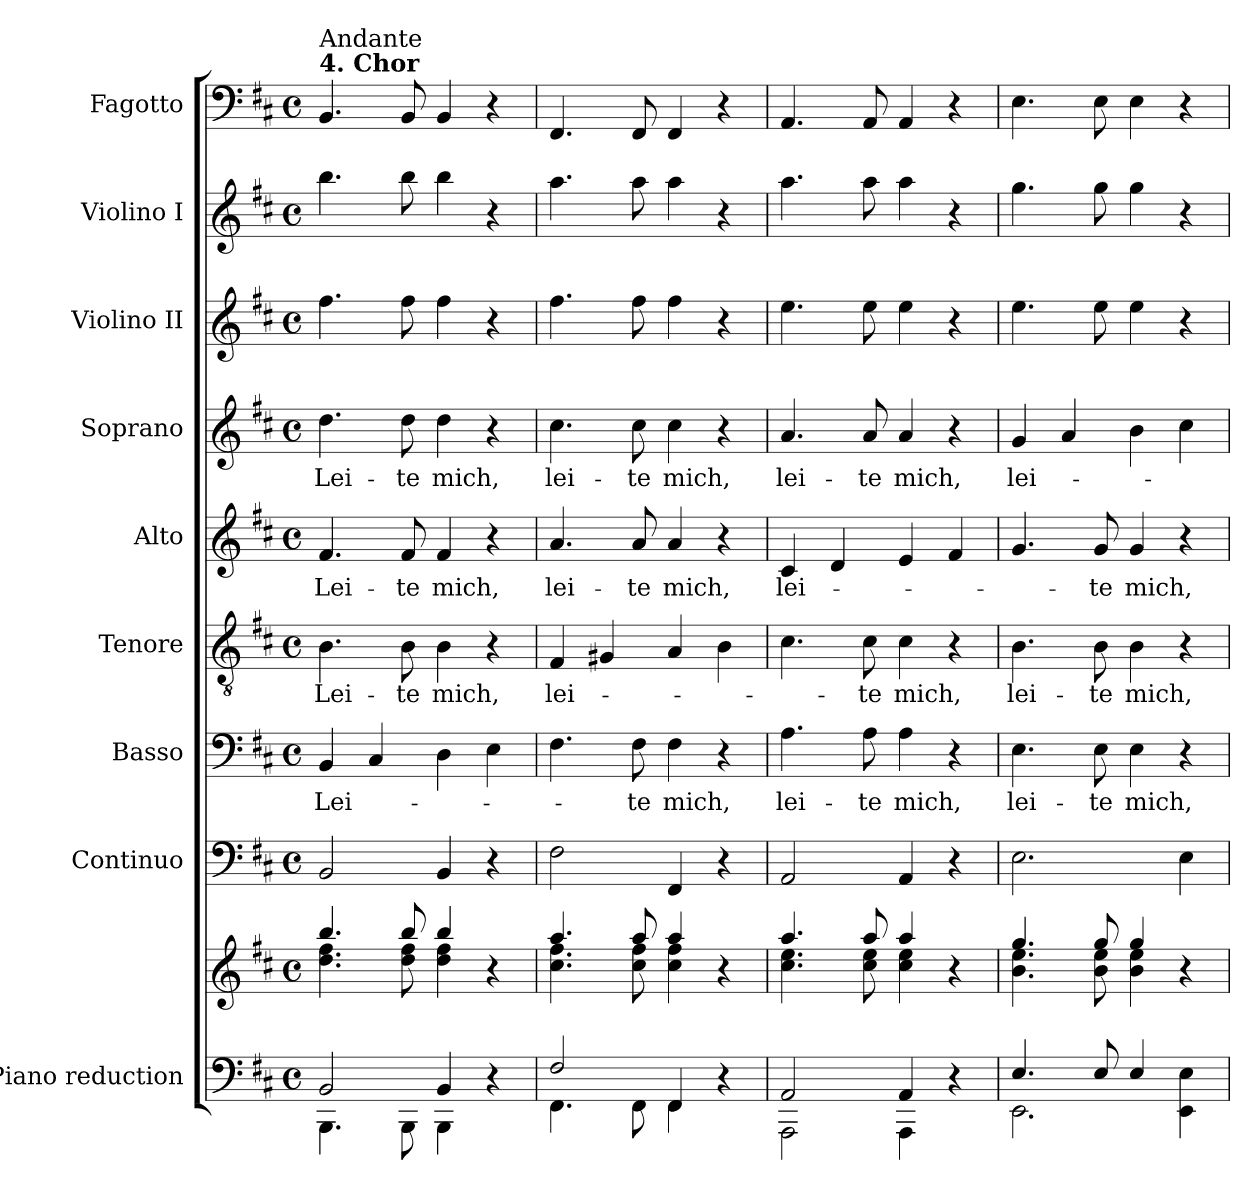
**kern	**kern	**kern	**kern	**text	**kern	**text	**kern	**text	**kern	**text	**kern	**kern	**kern
*part9	*part9	*part8	*part7	*part7	*part6	*part6	*part5	*part5	*part4	*part4	*part3	*part2	*part1
*staff10	*staff9	*staff8	*staff7	*staff7	*staff6	*staff6	*staff5	*staff5	*staff4	*staff4	*staff3	*staff2	*staff1
*I"Piano reduction	*	*I"Continuo	*I"Basso	*	*I"Tenore	*	*I"Alto	*	*I"Soprano	*	*I"Violino II	*I"Violino I	*I"Fagotto
*I'Pno	*	*	*	*	*	*	*	*	*	*	*I'Vln	*I'Vln	*
*clefF4	*clefG2	*clefF4	*clefF4	*	*clefGv2	*	*clefG2	*	*clefG2	*	*clefG2	*clefG2	*clefF4
*k[f#c#]	*k[f#c#]	*k[f#c#]	*k[f#c#]	*	*k[f#c#]	*	*k[f#c#]	*	*k[f#c#]	*	*k[f#c#]	*k[f#c#]	*k[f#c#]
*M4/4	*M4/4	*M4/4	*M4/4	*	*M4/4	*	*M4/4	*	*M4/4	*	*M4/4	*M4/4	*M4/4
*met(c)	*met(c)	*met(c)	*met(c)	*	*met(c)	*	*met(c)	*	*met(c)	*	*met(c)	*met(c)	*met(c)
=1	=1	=1	=1	=1	=1	=1	=1	=1	=1	=1	=1	=1	=1
*^	*^	*	*	*	*	*	*	*	*	*	*	*	*
!	!	!	!	!	!	!	!	!	!	!	!	!	!	!	!LO:TX:a:B:t=4. Chor
!	!	!	!	!	!	!	!	!	!	!	!	!	!	!	!LO:TX:a:t=Andante
!	!	!	!	!	!	!LO:LY:b	!	!LO:LY:b	!	!LO:LY:b	!	!LO:LY:b	!	!	!
2BB/	4.BBB\	4.bb/	4.dd!\ 4.ff#\	2BB/	4BB/	Lei-	4.B\	Lei-	4.f#/	Lei-	4.dd\	Lei-	4.ff#\	4.bb\	4.BB/
.	.	.	.	.	4C#/	.	.	.	.	.	.	.	.	.	.
!	!	!	!	!	!	!	!	!LO:LY:b	!	!LO:LY:b	!	!LO:LY:b	!	!	!
.	8BBB\	8bb/	8dd!\ 8ff#\	.	.	.	8B\	te	8f#/	te	8dd\	te	8ff#\	8bb\	8BB/
!	!	!	!	!	!	!	!	!LO:LY:b	!	!LO:LY:b	!	!LO:LY:b	!	!	!
4BB/	4BBB\	4bb/	4dd!\ 4ff#\	4BB/	4D\	.	4B\	mich,	4f#/	mich,	4dd\	mich,	4ff#\	4bb\	4BB/
4r	4ryy	4r	4ryy	4r	4E\	.	4r	.	4r	.	4r	.	4r	4r	4r
=2	=2	=2	=2	=2	=2	=2	=2	=2	=2	=2	=2	=2	=2	=2	=2
!	!	!	!	!	!	!	!	!LO:LY:b	!	!LO:LY:b	!	!LO:LY:b	!	!	!
2F#/	4.FF#\	4.aa/	4.cc#!\ 4.ff#\	2F#\	4.F#\	.	4F#/	lei-	4.a/	lei-	4.cc#\	lei-	4.ff#\	4.aa\	4.FF#/
.	.	.	.	.	.	.	4G#X/	.	.	.	.	.	.	.	.
!	!	!	!	!	!	!LO:LY:b	!	!	!	!LO:LY:b	!	!LO:LY:b	!	!	!
.	8FF#\	8aa/	8cc#!\ 8ff#\	.	8F#\	-te	.	.	8a/	te	8cc#\	te	8ff#\	8aa\	8FF#/
!	!	!	!	!	!	!LO:LY:b	!	!	!	!LO:LY:b	!	!LO:LY:b	!	!	!
4FF#/	4FF#\	4aa/	4cc#!\ 4ff#\	4FF#/	4F#\	mich,	4A/	.	4a/	mich,	4cc#\	mich,	4ff#\	4aa\	4FF#/
4r	4ryy	4r	4ryy	4r	4r	.	4B\	.	4r	.	4r	.	4r	4r	4r
=3	=3	=3	=3	=3	=3	=3	=3	=3	=3	=3	=3	=3	=3	=3	=3
!	!	!	!	!	!	!LO:LY:b	!	!	!	!LO:LY:b	!	!LO:LY:b	!	!	!
2AA/	2AAA\	4.aa/	4.cc#!\ 4.ee\	2AA/	4.A\	lei-	4.c#\	.	4c#/	lei-	4.a/	lei-	4.ee\	4.aa\	4.AA/
.	.	.	.	.	.	.	.	.	4d/	.	.	.	.	.	.
!	!	!	!	!	!	!LO:LY:b	!	!LO:LY:b	!	!	!	!LO:LY:b	!	!	!
.	.	8aa/	8cc#!\ 8ee\	.	8A\	te	8c#\	-te	.	.	8a/	te	8ee\	8aa\	8AA/
!	!	!	!	!	!	!LO:LY:b	!	!LO:LY:b	!	!	!	!LO:LY:b	!	!	!
4AA/	4AAA\	4aa/	4cc#!\ 4ee\	4AA/	4A\	mich,	4c#\	mich,	4e/	.	4a/	mich,	4ee\	4aa\	4AA/
4r	4ryy	4r	4ryy	4r	4r	.	4r	.	4f#/	.	4r	.	4r	4r	4r
=4	=4	=4	=4	=4	=4	=4	=4	=4	=4	=4	=4	=4	=4	=4	=4
!	!	!	!	!	!	!LO:LY:b	!	!LO:LY:b	!	!	!	!LO:LY:b	!	!	!
4.E/	2.EE\	4.gg/	4.b!\ 4.ee\	2.E\	4.E\	lei-	4.B\	lei-	4.g/	.	4g/	lei-	4.ee\	4.gg\	4.E\
.	.	.	.	.	.	.	.	.	.	.	4a/	.	.	.	.
!	!	!	!	!	!	!LO:LY:b	!	!LO:LY:b	!	!LO:LY:b	!	!	!	!	!
8E/	.	8gg/	8b!\ 8ee\	.	8E\	te	8B\	te	8g/	-te	.	.	8ee\	8gg\	8E\
!	!	!	!	!	!	!LO:LY:b	!	!LO:LY:b	!	!LO:LY:b	!	!	!	!	!
4E/	.	4gg/	4b!\ 4ee\	.	4E\	mich,	4B\	mich,	4g/	mich,	4b\	.	4ee\	4gg\	4E\
4ryy	4EE\ 4E\	4r	4ryy	4E\	4r	.	4r	.	4r	.	4cc#\	.	4r	4r	4r
*v	*v	*	*	*	*	*	*	*	*	*	*	*	*	*	*
*	*v	*v	*	*	*	*	*	*	*	*	*	*	*	*
=	=	=	=	=	=	=	=	=	=	=	=	=	=
*-	*-	*-	*-	*-	*-	*-	*-	*-	*-	*-	*-	*-	*-
